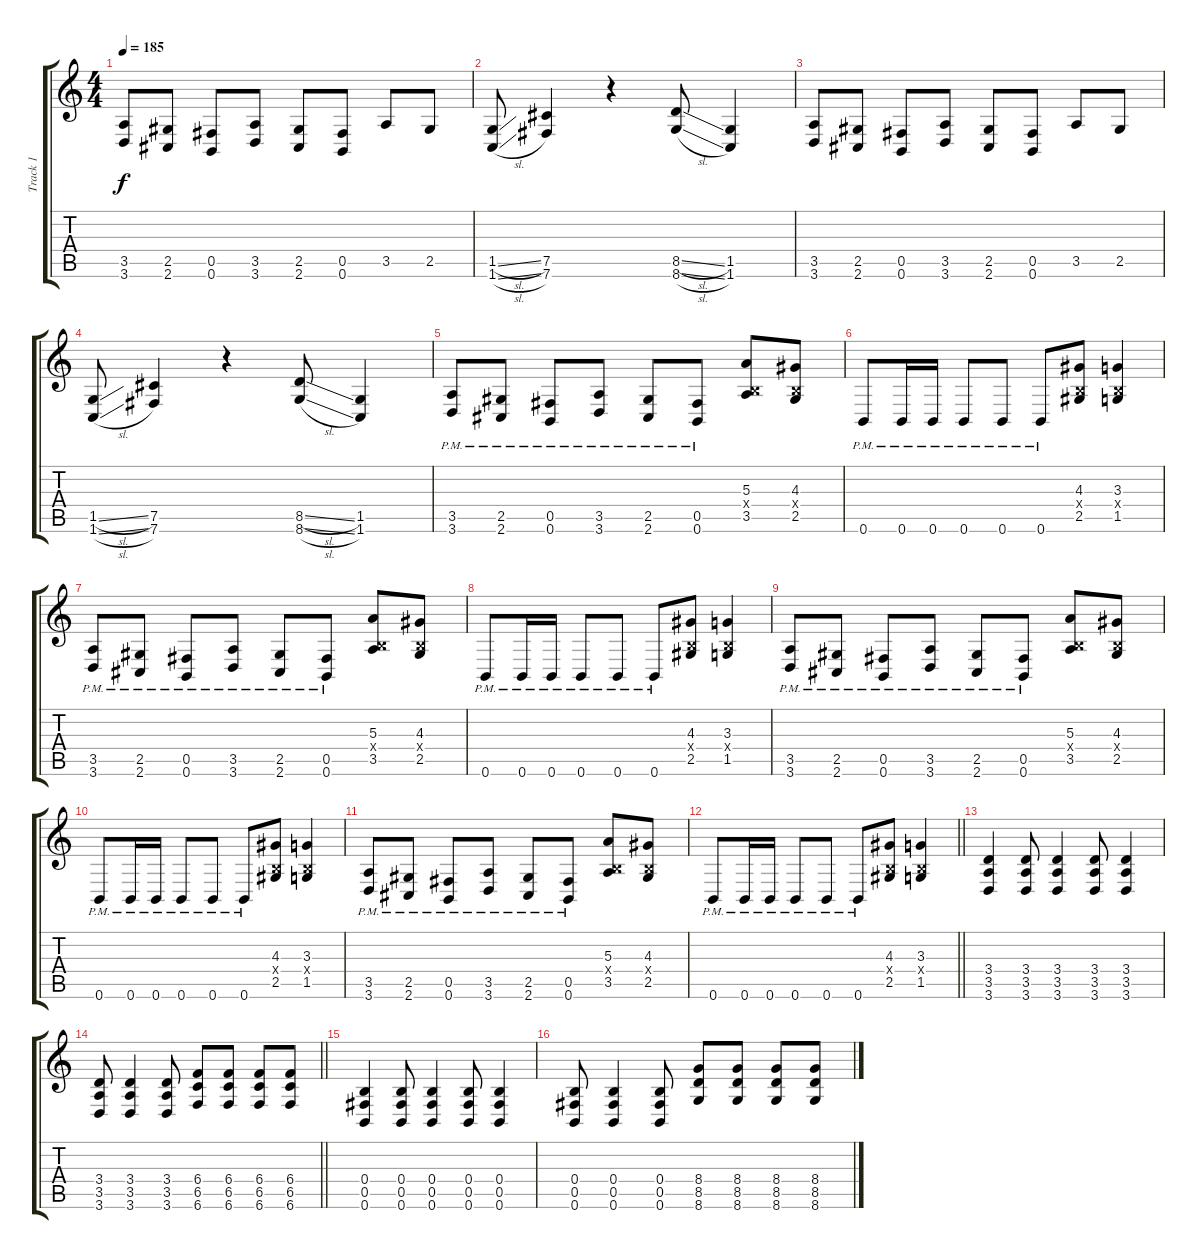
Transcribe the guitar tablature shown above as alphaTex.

\track ("Track 1" "Track 1") {instrument distortionguitar}
\staff {score tabs}
\tuning (Db4 Ab3 E3 B2 Gb2 B1) {hide}
\ts (4 4)
\tempo 185
\clef g2
\ks c
(3.5 3.6).8{dy f} (2.5 2.6).8 (0.5 0.6).8 (3.5 3.6).8 (2.5 2.6).8 (0.5 0.6).8 3.5.8 2.5.8 |
(1.5{sl} 1.6{sl}).8 (7.5 7.6).4 r.4 (8.5{sl} 8.6{sl}).8 (1.5 1.6).4 |
(3.5 3.6).8 (2.5 2.6).8 (0.5 0.6).8 (3.5 3.6).8 (2.5 2.6).8 (0.5 0.6).8 3.5.8 2.5.8 |
(1.5{sl} 1.6{sl}).8 (7.5 7.6).4 r.4 (8.5{sl} 8.6{sl}).8 (1.5 1.6).4 |
(3.5{pm} 3.6{pm}).8 (2.5{pm} 2.6{pm}).8 (0.5{pm} 0.6{pm}).8 (3.5{pm} 3.6{pm}).8 (2.5{pm} 2.6{pm}).8 (0.5{pm} 0.6{pm}).8 (5.3 0.4{x} 3.5).8 (4.3 0.4{x} 2.5).8 |
0.6{pm}.8 0.6{pm}.16 0.6{pm}.16 0.6{pm}.8 0.6{pm}.8 0.6{pm}.8 (4.3 0.4{x} 2.5).8 (3.3 0.4{x} 1.5).4 |
(3.5{pm} 3.6{pm}).8 (2.5{pm} 2.6{pm}).8 (0.5{pm} 0.6{pm}).8 (3.5{pm} 3.6{pm}).8 (2.5{pm} 2.6{pm}).8 (0.5{pm} 0.6{pm}).8 (5.3 0.4{x} 3.5).8 (4.3 0.4{x} 2.5).8 |
0.6{pm}.8 0.6{pm}.16 0.6{pm}.16 0.6{pm}.8 0.6{pm}.8 0.6{pm}.8 (4.3 0.4{x} 2.5).8 (3.3 0.4{x} 1.5).4 |
(3.5{pm} 3.6{pm}).8 (2.5{pm} 2.6{pm}).8 (0.5{pm} 0.6{pm}).8 (3.5{pm} 3.6{pm}).8 (2.5{pm} 2.6{pm}).8 (0.5{pm} 0.6{pm}).8 (5.3 0.4{x} 3.5).8 (4.3 0.4{x} 2.5).8 |
0.6{pm}.8 0.6{pm}.16 0.6{pm}.16 0.6{pm}.8 0.6{pm}.8 0.6{pm}.8 (4.3 0.4{x} 2.5).8 (3.3 0.4{x} 1.5).4 |
(3.5{pm} 3.6{pm}).8 (2.5{pm} 2.6{pm}).8 (0.5{pm} 0.6{pm}).8 (3.5{pm} 3.6{pm}).8 (2.5{pm} 2.6{pm}).8 (0.5{pm} 0.6{pm}).8 (5.3 0.4{x} 3.5).8 (4.3 0.4{x} 2.5).8 |
\barLineRight lightlight
0.6{pm}.8 0.6{pm}.16 0.6{pm}.16 0.6{pm}.8 0.6{pm}.8 0.6{pm}.8 (4.3 0.4{x} 2.5).8 (3.3 0.4{x} 1.5).4 |
(3.4 3.5 3.6).4 (3.4 3.5 3.6).8 (3.4 3.5 3.6).4 (3.4 3.5 3.6).8 (3.4 3.5 3.6).4 |
\barLineRight lightlight
(3.4 3.5 3.6).8 (3.4 3.5 3.6).4 (3.4 3.5 3.6).8 (6.4 6.5 6.6).8 (6.4 6.5 6.6).8 (6.4 6.5 6.6).8 (6.4 6.5 6.6).8 |
(0.4 0.5 0.6).4 (0.4 0.5 0.6).8 (0.4 0.5 0.6).4 (0.4 0.5 0.6).8 (0.4 0.5 0.6).4 |
(0.4 0.5 0.6).8 (0.4 0.5 0.6).4 (0.4 0.5 0.6).8 (8.4 8.5 8.6).8 (8.4 8.5 8.6).8 (8.4 8.5 8.6).8 (8.4 8.5 8.6).8
